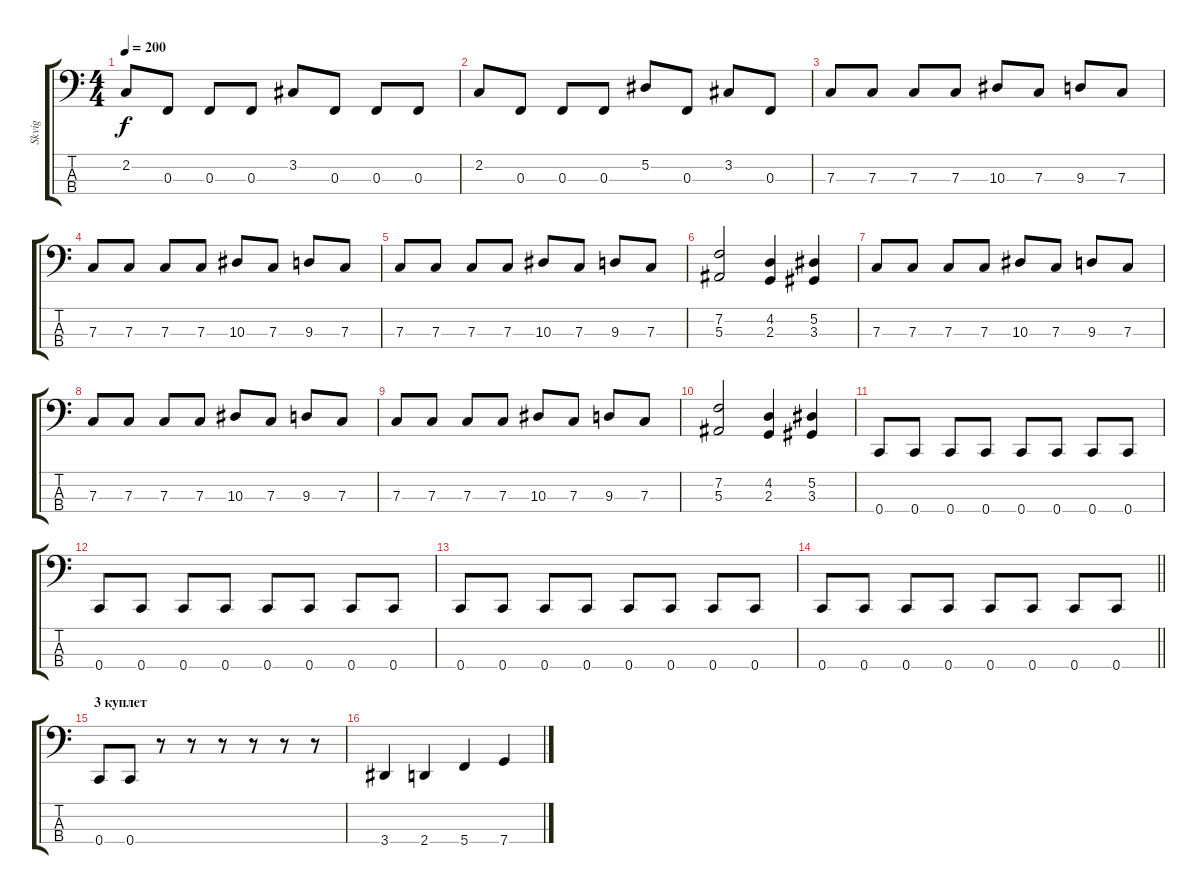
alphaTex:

\track ("Skvig" "Skvig") {instrument slapbass1}
\staff {score tabs}
\tuning (Eb2 Bb1 F1 C1) {hide}
\ts (4 4)
\tempo 200
\clef f4
\ks c
2.2.8{dy f} 0.3.8 0.3.8 0.3.8 3.2.8 0.3.8 0.3.8 0.3.8 |
2.2.8 0.3.8 0.3.8 0.3.8 5.2.8 0.3.8 3.2.8 0.3.8 |
7.3.8 7.3.8 7.3.8 7.3.8 10.3.8 7.3.8 9.3.8 7.3.8 |
7.3.8 7.3.8 7.3.8 7.3.8 10.3.8 7.3.8 9.3.8 7.3.8 |
7.3.8 7.3.8 7.3.8 7.3.8 10.3.8 7.3.8 9.3.8 7.3.8 |
(7.2 5.3).2 (4.2 2.3).4 (5.2 3.3).4 |
7.3.8 7.3.8 7.3.8 7.3.8 10.3.8 7.3.8 9.3.8 7.3.8 |
7.3.8 7.3.8 7.3.8 7.3.8 10.3.8 7.3.8 9.3.8 7.3.8 |
7.3.8 7.3.8 7.3.8 7.3.8 10.3.8 7.3.8 9.3.8 7.3.8 |
(7.2 5.3).2 (4.2 2.3).4 (5.2 3.3).4 |
0.4.8 0.4.8 0.4.8 0.4.8 0.4.8 0.4.8 0.4.8 0.4.8 |
0.4.8 0.4.8 0.4.8 0.4.8 0.4.8 0.4.8 0.4.8 0.4.8 |
0.4.8 0.4.8 0.4.8 0.4.8 0.4.8 0.4.8 0.4.8 0.4.8 |
\barLineRight lightlight
0.4.8 0.4.8 0.4.8 0.4.8 0.4.8 0.4.8 0.4.8 0.4.8 |
\section ("" "3 куплет")
0.4.8 0.4.8 r.8 r.8 r.8 r.8 r.8 r.8 |
3.4.4 2.4.4 5.4.4 7.4.4
